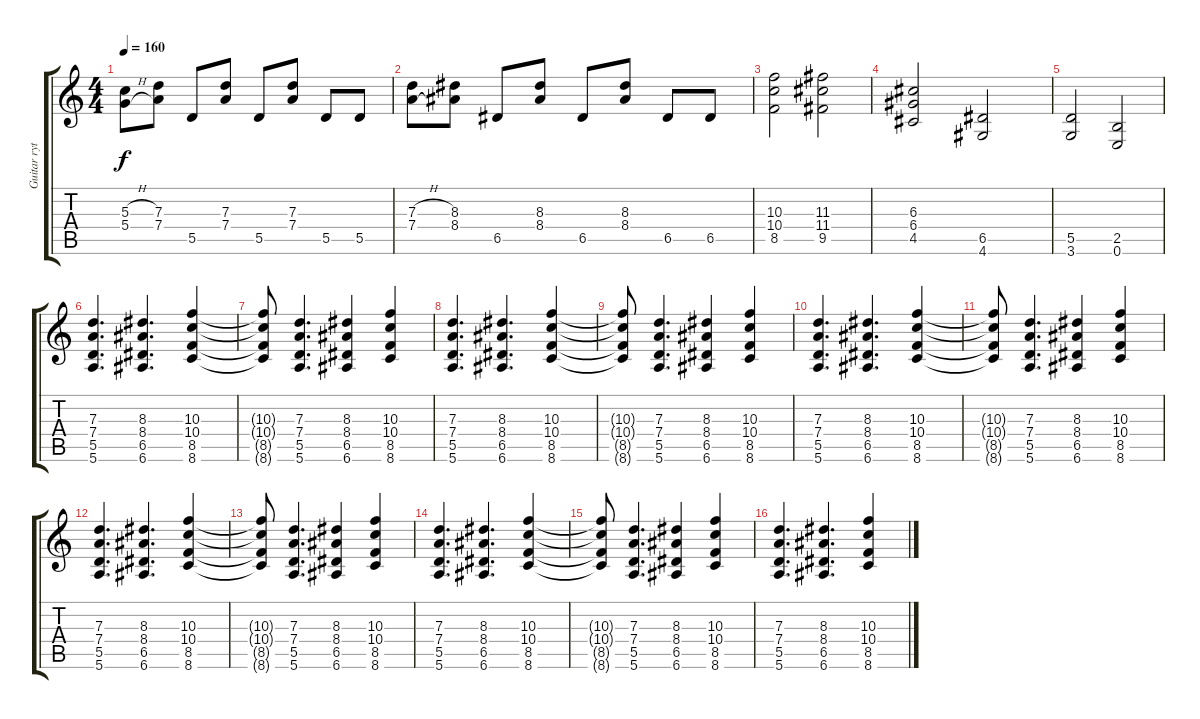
\track ("Guitar rythm" "Guitar ryt") {instrument distortionguitar}
\staff {score tabs}
\tuning (E4 B3 G3 D3 A2 E2) {hide}
\ts (4 4)
\tempo 160
\clef g2
\ks c
(5.3{h} 5.4{h}).8{dy f} (7.3 7.4).8 5.5.8 (7.3 7.4).8 5.5.8 (7.3 7.4).8 5.5.8 5.5.8 |
(7.3{h} 7.4{h}).8 (8.3 8.4).8 6.5.8 (8.3 8.4).8 6.5.8 (8.3 8.4).8 6.5.8 6.5.8 |
(10.3 10.4 8.5).2 (11.3 11.4 9.5).2 |
(6.3 6.4 4.5).2 (6.5 4.6).2 |
(5.5 3.6).2 (2.5 0.6).2 |
(7.3 7.4 5.5 5.6).4{d} (8.3 8.4 6.5 6.6).4{d} (10.3 10.4 8.5 8.6).4 |
(10.3{t} 10.4{t} 8.5{t} 8.6{t}).8 (7.3 7.4 5.5 5.6).4{d} (8.3 8.4 6.5 6.6).4 (10.3 10.4 8.5 8.6).4 |
(7.3 7.4 5.5 5.6).4{d} (8.3 8.4 6.5 6.6).4{d} (10.3 10.4 8.5 8.6).4 |
(10.3{t} 10.4{t} 8.5{t} 8.6{t}).8 (7.3 7.4 5.5 5.6).4{d} (8.3 8.4 6.5 6.6).4 (10.3 10.4 8.5 8.6).4 |
(7.3 7.4 5.5 5.6).4{d} (8.3 8.4 6.5 6.6).4{d} (10.3 10.4 8.5 8.6).4 |
(10.3{t} 10.4{t} 8.5{t} 8.6{t}).8 (7.3 7.4 5.5 5.6).4{d} (8.3 8.4 6.5 6.6).4 (10.3 10.4 8.5 8.6).4 |
(7.3 7.4 5.5 5.6).4{d} (8.3 8.4 6.5 6.6).4{d} (10.3 10.4 8.5 8.6).4 |
(10.3{t} 10.4{t} 8.5{t} 8.6{t}).8 (7.3 7.4 5.5 5.6).4{d} (8.3 8.4 6.5 6.6).4 (10.3 10.4 8.5 8.6).4 |
(7.3 7.4 5.5 5.6).4{d} (8.3 8.4 6.5 6.6).4{d} (10.3 10.4 8.5 8.6).4 |
(10.3{t} 10.4{t} 8.5{t} 8.6{t}).8 (7.3 7.4 5.5 5.6).4{d} (8.3 8.4 6.5 6.6).4 (10.3 10.4 8.5 8.6).4 |
(7.3 7.4 5.5 5.6).4{d} (8.3 8.4 6.5 6.6).4{d} (10.3 10.4 8.5 8.6).4
